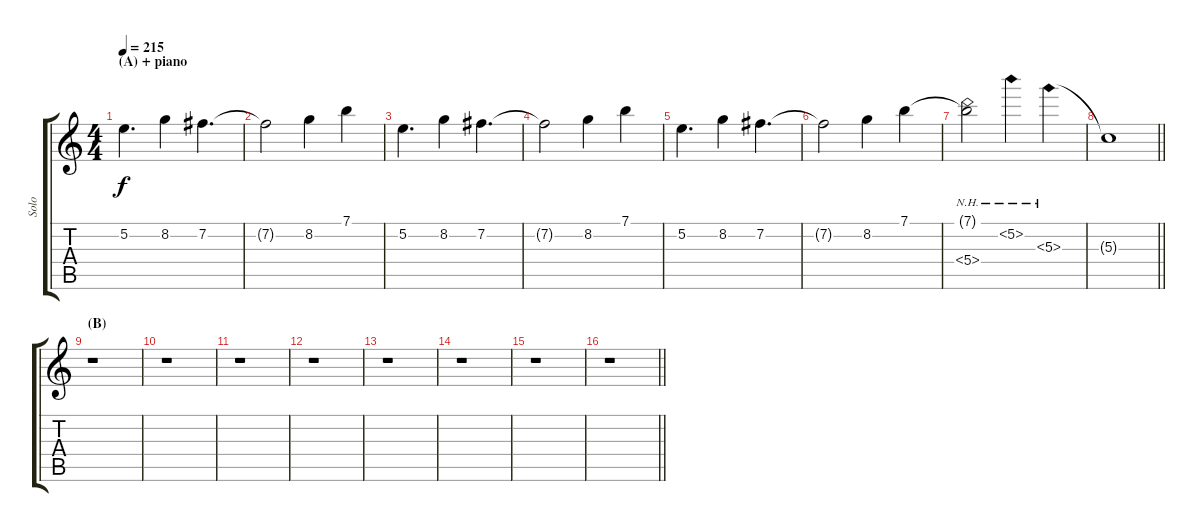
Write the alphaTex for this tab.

\track ("Solo" "Solo") {instrument distortionguitar}
\staff {score tabs}
\tuning (E4 B3 G3 D3 A2 E2) {hide}
\ts (4 4)
\section ("" "(A) + piano")
\tempo 215
\clef g2
\ks c
5.2.4{d dy f} 8.2.4 7.2.4{d} |
7.2{t}.2 8.2.4 7.1.4 |
5.2.4{d} 8.2.4 7.2.4{d} |
7.2{t}.2 8.2.4 7.1.4 |
5.2.4{d} 8.2.4 7.2.4{d} |
7.2{t}.2 8.2.4 7.1.4 |
(7.1{t} 5.4{nh}).2 5.2{nh}.4 5.3{nh}.4 |
\barLineRight lightlight
5.3{t}.1 |
\section ("" "(B)")
r.1 |
r.1 |
r.1 |
r.1 |
r.1 |
r.1 |
r.1 |
\barLineRight lightlight
r.1
